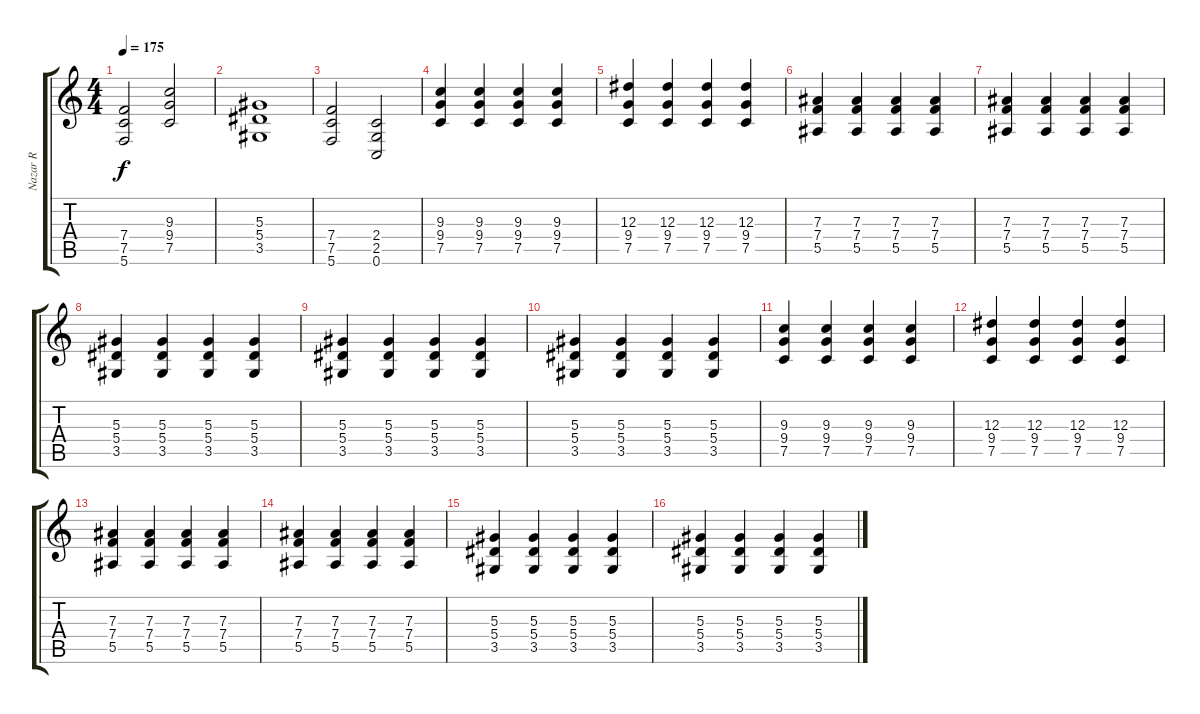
\track ("Nazar R" "Nazar R") {instrument distortionguitar}
\staff {score tabs}
\tuning (C4 G3 Eb3 Bb2 F2 C2) {hide}
\ts (4 4)
\tempo 175
\clef g2
\ks c
(7.4 7.5 5.6).2{dy f} (9.3 9.4 7.5).2 |
(5.3 5.4 3.5).1 |
(7.4 7.5 5.6).2 (2.4 2.5 0.6).2 |
(9.3 9.4 7.5).4 (9.3 9.4 7.5).4 (9.3 9.4 7.5).4 (9.3 9.4 7.5).4 |
(12.3 9.4 7.5).4 (12.3 9.4 7.5).4 (12.3 9.4 7.5).4 (12.3 9.4 7.5).4 |
(7.3 7.4 5.5).4 (7.3 7.4 5.5).4 (7.3 7.4 5.5).4 (7.3 7.4 5.5).4 |
(7.3 7.4 5.5).4 (7.3 7.4 5.5).4 (7.3 7.4 5.5).4 (7.3 7.4 5.5).4 |
(5.3 5.4 3.5).4 (5.3 5.4 3.5).4 (5.3 5.4 3.5).4 (5.3 5.4 3.5).4 |
(5.3 5.4 3.5).4 (5.3 5.4 3.5).4 (5.3 5.4 3.5).4 (5.3 5.4 3.5).4 |
(5.3 5.4 3.5).4 (5.3 5.4 3.5).4 (5.3 5.4 3.5).4 (5.3 5.4 3.5).4 |
(9.3 9.4 7.5).4 (9.3 9.4 7.5).4 (9.3 9.4 7.5).4 (9.3 9.4 7.5).4 |
(12.3 9.4 7.5).4 (12.3 9.4 7.5).4 (12.3 9.4 7.5).4 (12.3 9.4 7.5).4 |
(7.3 7.4 5.5).4 (7.3 7.4 5.5).4 (7.3 7.4 5.5).4 (7.3 7.4 5.5).4 |
(7.3 7.4 5.5).4 (7.3 7.4 5.5).4 (7.3 7.4 5.5).4 (7.3 7.4 5.5).4 |
(5.3 5.4 3.5).4 (5.3 5.4 3.5).4 (5.3 5.4 3.5).4 (5.3 5.4 3.5).4 |
(5.3 5.4 3.5).4 (5.3 5.4 3.5).4 (5.3 5.4 3.5).4 (5.3 5.4 3.5).4
